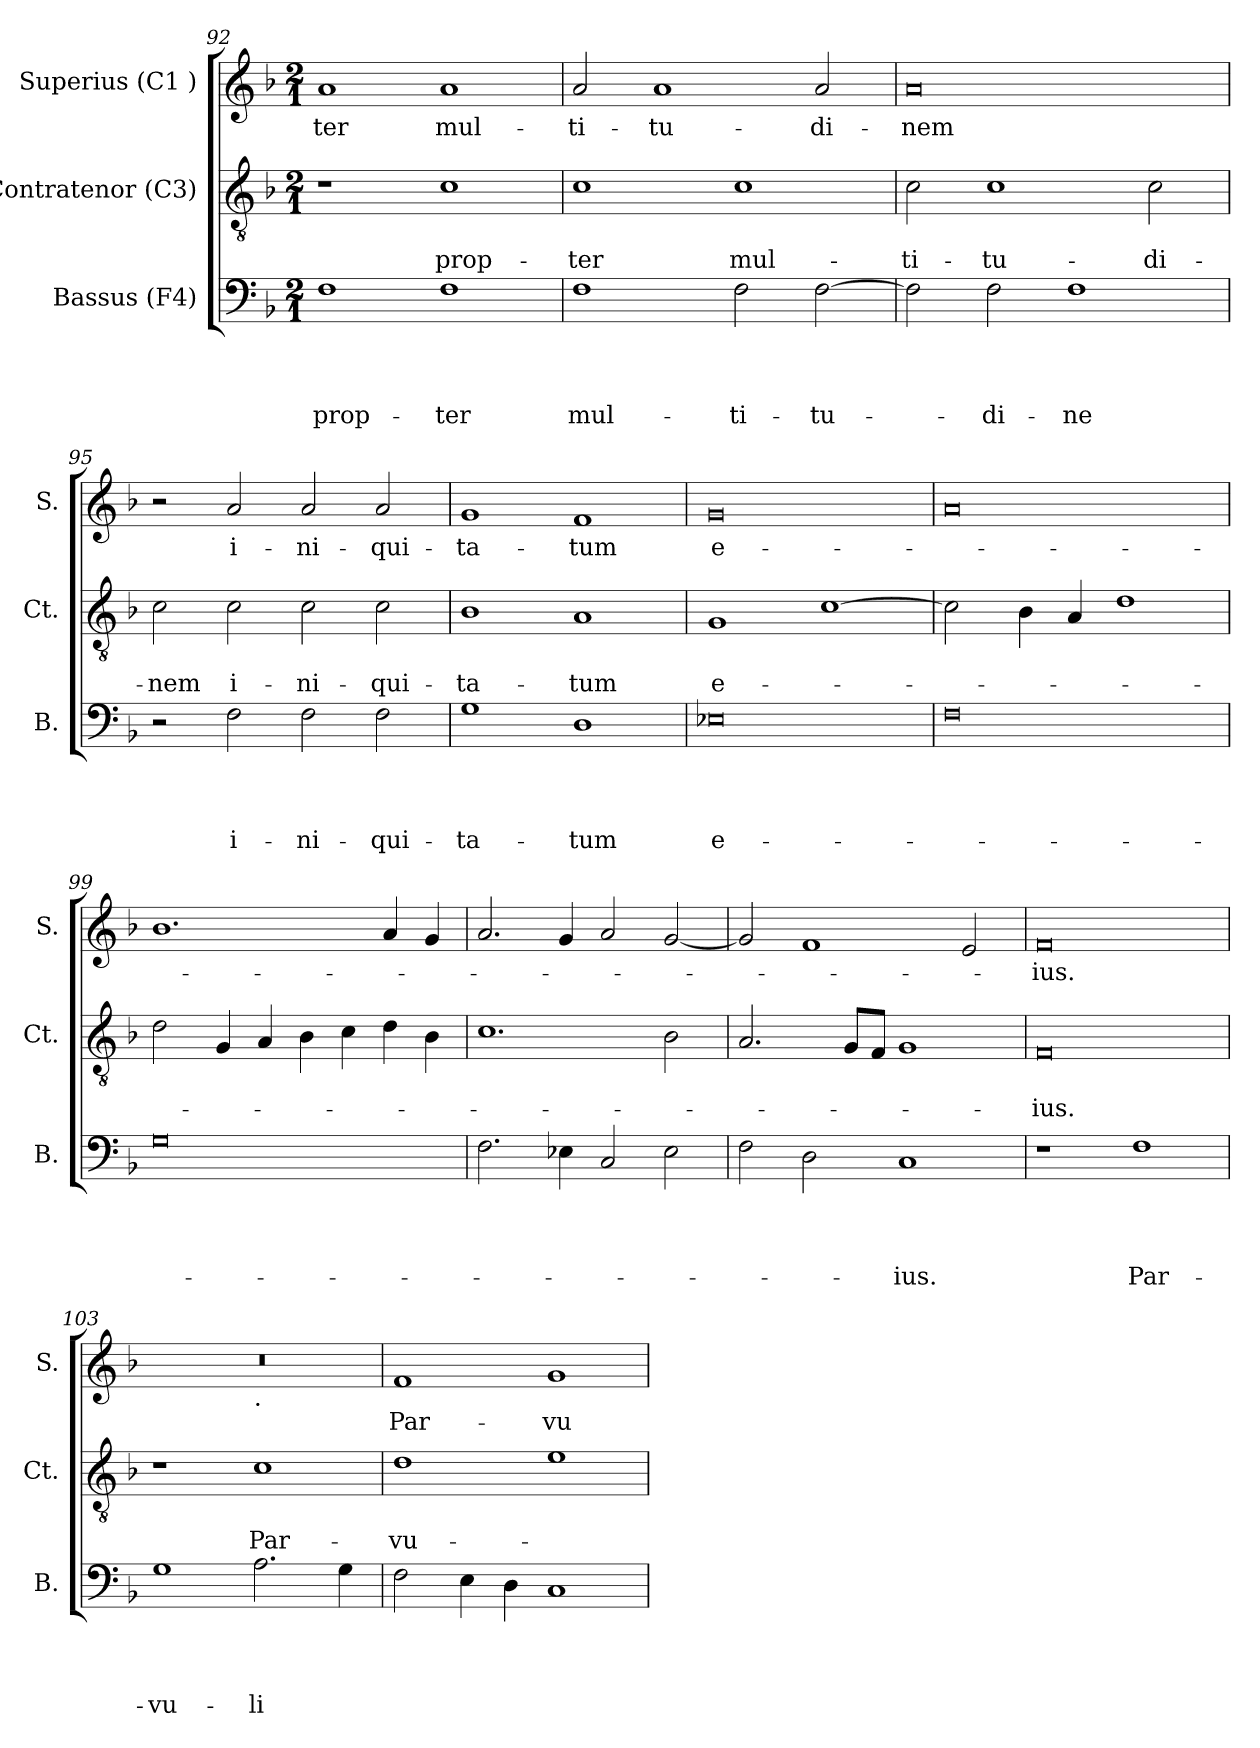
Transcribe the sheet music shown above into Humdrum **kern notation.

**kern	**text	**text	**text	**text	**kern	**text	**text	**kern	**text
*part3	*part3	*part3	*part3	*part3	*part2	*part2	*part2	*part1	*part1
*staff3	*staff3	*staff3	*staff3	*staff3	*staff2	*staff2	*staff2	*staff1	*staff1
*I"Bassus (F4)	*	*	*	*	*I"Contratenor (C3)	*	*	*I"Superius (C1 )	*
*I'B.	*	*	*	*	*I'Ct.	*	*	*I'S.	*
!!LO:LB:g=z
*clefF4	*	*	*	*	*clefGv2	*	*	*clefG2	*
*k[b-]	*	*	*	*	*k[b-]	*	*	*k[b-]	*
*F:	*	*	*	*	*F:	*	*	*F:	*
*M2/1	*	*	*	*	*M2/1	*	*	*M2/1	*
=92	=92	=92	=92	=92	=92	=92	=92	=92	=92
!	!	!	!	!LO:LY:b	!	!	!	!	!LO:LY:b
1F	.	.	.	prop-	1r	.	.	1a	-ter
!	!	!	!	!LO:LY:b	!	!	!LO:LY:b	!	!LO:LY:b
1F	.	.	.	-ter	1c	.	prop-	1a	mul-
=93	=93	=93	=93	=93	=93	=93	=93	=93	=93
!	!	!	!	!LO:LY:b	!	!	!LO:LY:b	!	!LO:LY:b
1F	.	.	.	mul-	1c	.	-ter	2a/	-ti-
!	!	!	!	!	!	!	!	!	!LO:LY:b
.	.	.	.	.	.	.	.	1a	-tu-
!	!	!	!	!LO:LY:b	!	!	!LO:LY:b	!	!
2F\	.	.	.	-ti-	1c	.	mul-	.	.
!	!	!	!	!LO:LY:b	!	!	!	!	!LO:LY:b
[>2F\	.	.	.	-tu-	.	.	.	2a/	-di-
=94	=94	=94	=94	=94	=94	=94	=94	=94	=94
!	!	!	!	!	!	!	!LO:LY:b	!	!LO:LY:b
2F\]	.	.	.	.	2c\	.	-ti-	0a	-nem
!	!	!	!	!LO:LY:b	!	!	!LO:LY:b	!	!
2F\	.	.	.	-di-	1c	.	-tu-	.	.
!	!	!	!	!LO:LY:b	!	!	!	!	!
1F	.	.	.	-ne	.	.	.	.	.
!	!	!	!	!	!	!	!LO:LY:b	!	!
.	.	.	.	.	2c\	.	-di-	.	.
=95	=95	=95	=95	=95	=95	=95	=95	=95	=95
!	!	!	!	!	!	!	!LO:LY:b	!	!
2r	.	.	.	.	2c\	.	-nem	2r	.
!	!	!	!	!LO:LY:b	!	!	!LO:LY:b	!	!LO:LY:b
2F\	.	.	.	i-	2c\	.	i-	2a/	i-
!	!	!	!	!LO:LY:b	!	!	!LO:LY:b	!	!LO:LY:b
2F\	.	.	.	-ni-	2c\	.	-ni-	2a/	-ni-
!	!	!	!	!LO:LY:b	!	!	!LO:LY:b	!	!LO:LY:b
2F\	.	.	.	-qui-	2c\	.	-qui-	2a/	-qui-
=96	=96	=96	=96	=96	=96	=96	=96	=96	=96
!	!	!	!	!LO:LY:b	!	!	!LO:LY:b	!	!LO:LY:b
1G	.	.	.	-ta-	1B-	.	-ta-	1g	-ta-
!	!	!	!	!LO:LY:b	!	!	!LO:LY:b	!	!LO:LY:b
1D	.	.	.	-tum	1A	.	-tum	1f	-tum
!!LO:LB:g=z
=97	=97	=97	=97	=97	=97	=97	=97	=97	=97
!	!	!	!	!LO:LY:b:rj	!	!	!LO:LY:b:rj	!	!LO:LY:b:rj
0E-X	.	.	.	e-	1G	.	e-	0g	e-
.	.	.	.	.	[>1c	.	.	.	.
=98	=98	=98	=98	=98	=98	=98	=98	=98	=98
0F	.	.	.	.	2c\]	.	.	0a	.
.	.	.	.	.	4B-\	.	.	.	.
.	.	.	.	.	4A/	.	.	.	.
.	.	.	.	.	1d	.	.	.	.
=99	=99	=99	=99	=99	=99	=99	=99	=99	=99
0G	.	.	.	.	2d\	.	.	1.b-	.
.	.	.	.	.	4G/	.	.	.	.
.	.	.	.	.	4A/	.	.	.	.
.	.	.	.	.	4B-\	.	.	.	.
.	.	.	.	.	4c\	.	.	.	.
.	.	.	.	.	4d\	.	.	4a/	.
.	.	.	.	.	4B-\	.	.	4g/	.
=100	=100	=100	=100	=100	=100	=100	=100	=100	=100
2.F\	.	.	.	.	1.c	.	.	2.a/	.
4E-\	.	.	.	.	.	.	.	4g/	.
2C/	.	.	.	.	.	.	.	2a/	.
2E-\	.	.	.	.	2B-\	.	.	[<2g/	.
=101	=101	=101	=101	=101	=101	=101	=101	=101	=101
2F\	.	.	.	.	2.A/	.	.	2g/]	.
2D\	.	.	.	.	.	.	.	1f	.
.	.	.	.	.	8G/L	.	.	.	.
.	.	.	.	.	8F/J	.	.	.	.
!	!	!	!	!LO:LY:b	!	!	!	!	!
1C	.	.	.	-ius.	1G	.	.	.	.
.	.	.	.	.	.	.	.	2e/	.
!!LO:PB:g=z
=102	=102	=102	=102	=102	=102	=102	=102	=102	=102
!	!	!	!	!	!	!	!LO:LY:b	!	!LO:LY:b
1r	.	.	.	.	0F	.	-ius.	0f	-ius.
!	!	!	!	!LO:LY:b	!	!	!	!	!
1F	.	.	.	Par-	.	.	.	.	.
=103	=103	=103	=103	=103	=103	=103	=103	=103	=103
!	!	!	!	!LO:LY:b	!	!	!	!	!
*	*	*	*	*	*	*	*	*^	*
1G	.	.	.	-vu-	1r	.	.	0r	1ryy	.
!	!	!	!	!	!	!	!	!	!LO:TX:b:t=.	!
!	!	!	!	!LO:LY:b	!	!	!LO:LY:b	!	!	!
2.A\	.	.	.	-li	1c	.	Par-	.	1ryy	.
4G\	.	.	.	.	.	.	.	.	.	.
=104	=104	=104	=104	=104	=104	=104	=104	=104	=104	=104
!	!	!	!	!	!	!	!LO:LY:b	!	!	!LO:LY:b
*	*	*	*	*	*	*	*	*v	*v	*
2F\	.	.	.	.	1d	.	-vu-	1f	Par-
4E\	.	.	.	.	.	.	.	.	.
4D\	.	.	.	.	.	.	.	.	.
!	!	!	!	!	!	!	!	!	!LO:LY:b
1C	.	.	.	.	1e	.	.	1g	-vu-
=	=	=	=	=	=	=	=	=	=
*-	*-	*-	*-	*-	*-	*-	*-	*-	*-
